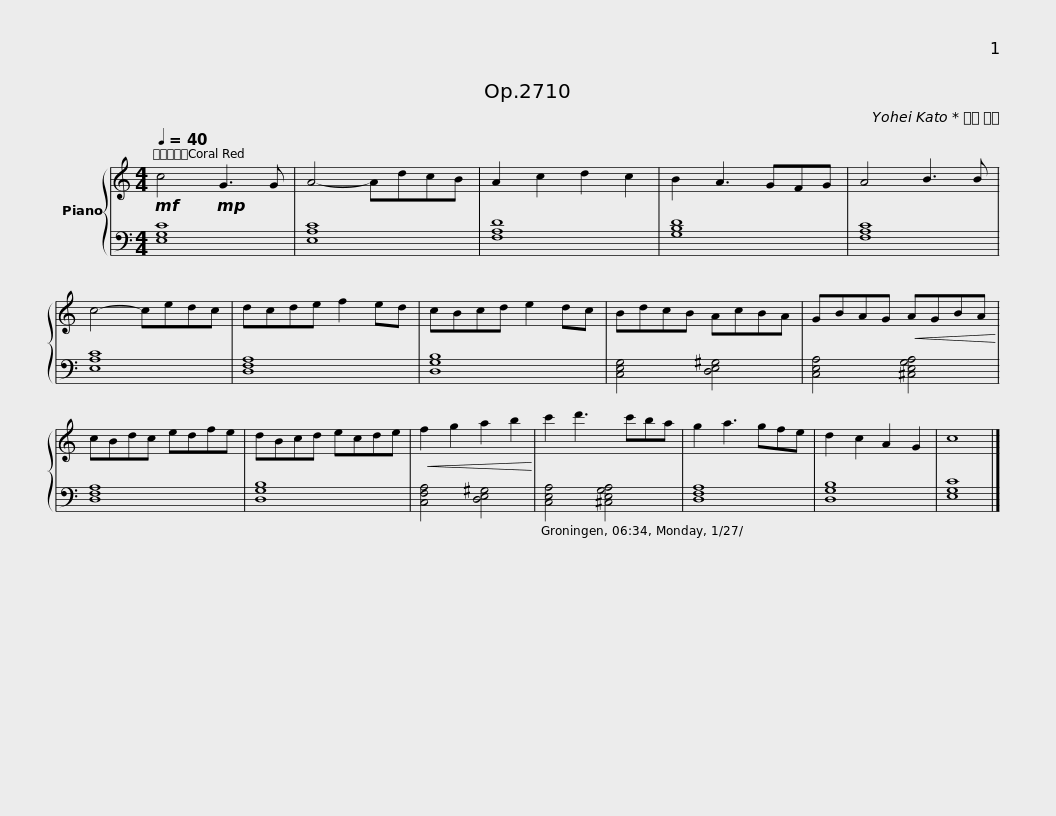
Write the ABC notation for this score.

X:1
%%score { 1 | 2 }
L:1/8
Q:1/4=40
M:4/4
I:linebreak $
K:C
V:1 treble
V:2 bass
V:1
!mf! c4!mp! G3 G | A4- AdcB | A2 c2 d2 c2 | B2 A3 GFG | A4 B3 B | %5
 c4- cedc | dcde f2 ed |$ cBcd e2 dc | BdcB AcBA | GBAG!<(! AGBA!<)! | %10
 cBdc edfe | dBcd ecde |!<(! f2 g2 a2 b2!<)! |$ c'2 d'3 c'ba | g2 a3 gfe | %15
 d2 c2 A2 G2 | c8 |] %17
V:2
 [E,G,C]8 | [E,A,C]8 | [F,A,D]8 | [G,B,D]8 | [F,A,C]8 | %5
 [E,A,C]8 | [D,F,A,]8 |$ [D,G,B,]8 | [C,E,G,]4 [D,E,^G,]4 | [C,E,A,]4 [^C,E,G,A,]4 | %10
 [D,F,A,]8 | [D,G,B,]8 | [C,F,A,]4 [D,E,^G,]4 |$ [C,E,A,]4 [^C,E,G,A,]4 | [D,F,A,]8 | %15
 [D,G,B,]8 | [E,G,C]8 |] %17
